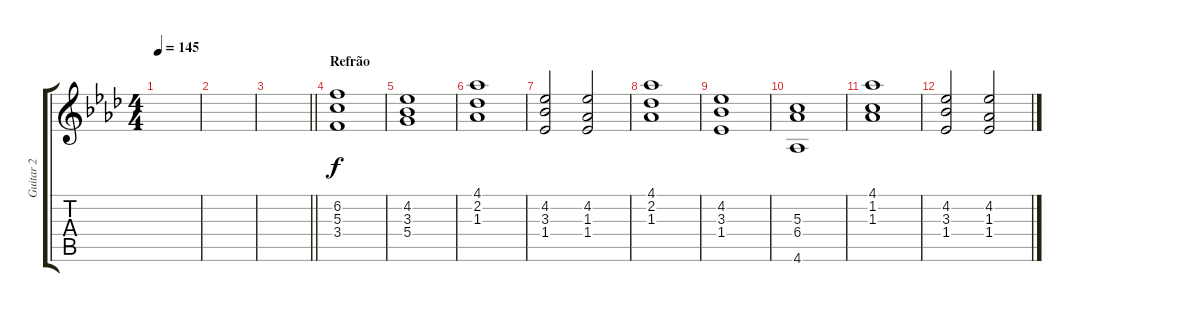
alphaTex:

\track ("Guitar 2" "Guitar 2") {instrument electricguitarjazz}
\staff {score tabs}
\tuning (E4 B3 G3 D3 A2 E2) {hide}
\ts (4 4)
\tempo 145
\clef g2
\ks ab
|
|
\barLineRight lightlight
|
\section ("" "Refrão")
(6.2 5.3 3.4).1 |
(4.2 3.3 5.4).1 |
(4.1 2.2 1.3).1 |
(4.2 3.3 1.4).2 (4.2 1.3 1.4).2 |
(4.1 2.2 1.3).1 |
(4.2 3.3 1.4).1 |
(5.3 6.4 4.6).1 |
(4.1 1.2 1.3).1 |
(4.2 3.3 1.4).2 (4.2 1.3 1.4).2
